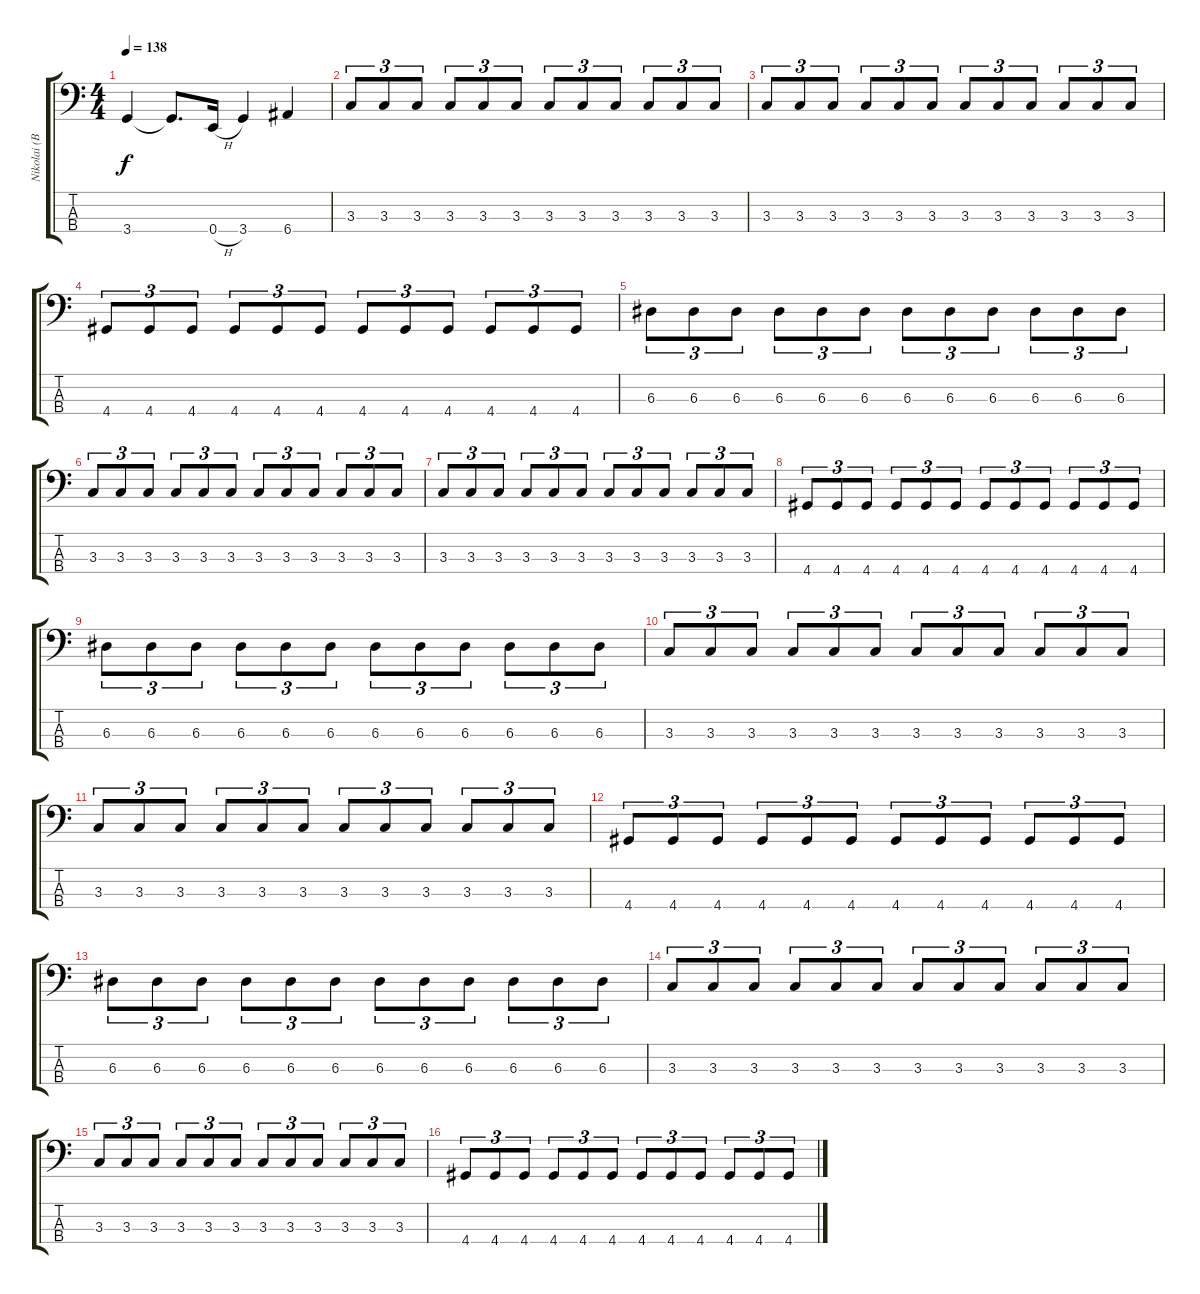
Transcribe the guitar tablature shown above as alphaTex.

\track ("Nikolai (Bass)" "Nikolai (B") {instrument electricbasspick}
\staff {score tabs}
\tuning (G2 D2 A1 E1) {hide}
\ts (4 4)
\tempo 138
\clef f4
\ks c
3.4.4{dy f} 3.4{t}.8{d} 0.4{h}.16 3.4.4 6.4.4 |
3.3.8{tu (3 2)} 3.3.8{tu (3 2)} 3.3.8{tu (3 2)} 3.3.8{tu (3 2)} 3.3.8{tu (3 2)} 3.3.8{tu (3 2)} 3.3.8{tu (3 2)} 3.3.8{tu (3 2)} 3.3.8{tu (3 2)} 3.3.8{tu (3 2)} 3.3.8{tu (3 2)} 3.3.8{tu (3 2)} |
3.3.8{tu (3 2)} 3.3.8{tu (3 2)} 3.3.8{tu (3 2)} 3.3.8{tu (3 2)} 3.3.8{tu (3 2)} 3.3.8{tu (3 2)} 3.3.8{tu (3 2)} 3.3.8{tu (3 2)} 3.3.8{tu (3 2)} 3.3.8{tu (3 2)} 3.3.8{tu (3 2)} 3.3.8{tu (3 2)} |
4.4.8{tu (3 2)} 4.4.8{tu (3 2)} 4.4.8{tu (3 2)} 4.4.8{tu (3 2)} 4.4.8{tu (3 2)} 4.4.8{tu (3 2)} 4.4.8{tu (3 2)} 4.4.8{tu (3 2)} 4.4.8{tu (3 2)} 4.4.8{tu (3 2)} 4.4.8{tu (3 2)} 4.4.8{tu (3 2)} |
6.3.8{tu (3 2)} 6.3.8{tu (3 2)} 6.3.8{tu (3 2)} 6.3.8{tu (3 2)} 6.3.8{tu (3 2)} 6.3.8{tu (3 2)} 6.3.8{tu (3 2)} 6.3.8{tu (3 2)} 6.3.8{tu (3 2)} 6.3.8{tu (3 2)} 6.3.8{tu (3 2)} 6.3.8{tu (3 2)} |
3.3.8{tu (3 2)} 3.3.8{tu (3 2)} 3.3.8{tu (3 2)} 3.3.8{tu (3 2)} 3.3.8{tu (3 2)} 3.3.8{tu (3 2)} 3.3.8{tu (3 2)} 3.3.8{tu (3 2)} 3.3.8{tu (3 2)} 3.3.8{tu (3 2)} 3.3.8{tu (3 2)} 3.3.8{tu (3 2)} |
3.3.8{tu (3 2)} 3.3.8{tu (3 2)} 3.3.8{tu (3 2)} 3.3.8{tu (3 2)} 3.3.8{tu (3 2)} 3.3.8{tu (3 2)} 3.3.8{tu (3 2)} 3.3.8{tu (3 2)} 3.3.8{tu (3 2)} 3.3.8{tu (3 2)} 3.3.8{tu (3 2)} 3.3.8{tu (3 2)} |
4.4.8{tu (3 2)} 4.4.8{tu (3 2)} 4.4.8{tu (3 2)} 4.4.8{tu (3 2)} 4.4.8{tu (3 2)} 4.4.8{tu (3 2)} 4.4.8{tu (3 2)} 4.4.8{tu (3 2)} 4.4.8{tu (3 2)} 4.4.8{tu (3 2)} 4.4.8{tu (3 2)} 4.4.8{tu (3 2)} |
6.3.8{tu (3 2)} 6.3.8{tu (3 2)} 6.3.8{tu (3 2)} 6.3.8{tu (3 2)} 6.3.8{tu (3 2)} 6.3.8{tu (3 2)} 6.3.8{tu (3 2)} 6.3.8{tu (3 2)} 6.3.8{tu (3 2)} 6.3.8{tu (3 2)} 6.3.8{tu (3 2)} 6.3.8{tu (3 2)} |
3.3.8{tu (3 2)} 3.3.8{tu (3 2)} 3.3.8{tu (3 2)} 3.3.8{tu (3 2)} 3.3.8{tu (3 2)} 3.3.8{tu (3 2)} 3.3.8{tu (3 2)} 3.3.8{tu (3 2)} 3.3.8{tu (3 2)} 3.3.8{tu (3 2)} 3.3.8{tu (3 2)} 3.3.8{tu (3 2)} |
3.3.8{tu (3 2)} 3.3.8{tu (3 2)} 3.3.8{tu (3 2)} 3.3.8{tu (3 2)} 3.3.8{tu (3 2)} 3.3.8{tu (3 2)} 3.3.8{tu (3 2)} 3.3.8{tu (3 2)} 3.3.8{tu (3 2)} 3.3.8{tu (3 2)} 3.3.8{tu (3 2)} 3.3.8{tu (3 2)} |
4.4.8{tu (3 2)} 4.4.8{tu (3 2)} 4.4.8{tu (3 2)} 4.4.8{tu (3 2)} 4.4.8{tu (3 2)} 4.4.8{tu (3 2)} 4.4.8{tu (3 2)} 4.4.8{tu (3 2)} 4.4.8{tu (3 2)} 4.4.8{tu (3 2)} 4.4.8{tu (3 2)} 4.4.8{tu (3 2)} |
6.3.8{tu (3 2)} 6.3.8{tu (3 2)} 6.3.8{tu (3 2)} 6.3.8{tu (3 2)} 6.3.8{tu (3 2)} 6.3.8{tu (3 2)} 6.3.8{tu (3 2)} 6.3.8{tu (3 2)} 6.3.8{tu (3 2)} 6.3.8{tu (3 2)} 6.3.8{tu (3 2)} 6.3.8{tu (3 2)} |
3.3.8{tu (3 2)} 3.3.8{tu (3 2)} 3.3.8{tu (3 2)} 3.3.8{tu (3 2)} 3.3.8{tu (3 2)} 3.3.8{tu (3 2)} 3.3.8{tu (3 2)} 3.3.8{tu (3 2)} 3.3.8{tu (3 2)} 3.3.8{tu (3 2)} 3.3.8{tu (3 2)} 3.3.8{tu (3 2)} |
3.3.8{tu (3 2)} 3.3.8{tu (3 2)} 3.3.8{tu (3 2)} 3.3.8{tu (3 2)} 3.3.8{tu (3 2)} 3.3.8{tu (3 2)} 3.3.8{tu (3 2)} 3.3.8{tu (3 2)} 3.3.8{tu (3 2)} 3.3.8{tu (3 2)} 3.3.8{tu (3 2)} 3.3.8{tu (3 2)} |
4.4.8{tu (3 2)} 4.4.8{tu (3 2)} 4.4.8{tu (3 2)} 4.4.8{tu (3 2)} 4.4.8{tu (3 2)} 4.4.8{tu (3 2)} 4.4.8{tu (3 2)} 4.4.8{tu (3 2)} 4.4.8{tu (3 2)} 4.4.8{tu (3 2)} 4.4.8{tu (3 2)} 4.4.8{tu (3 2)}
